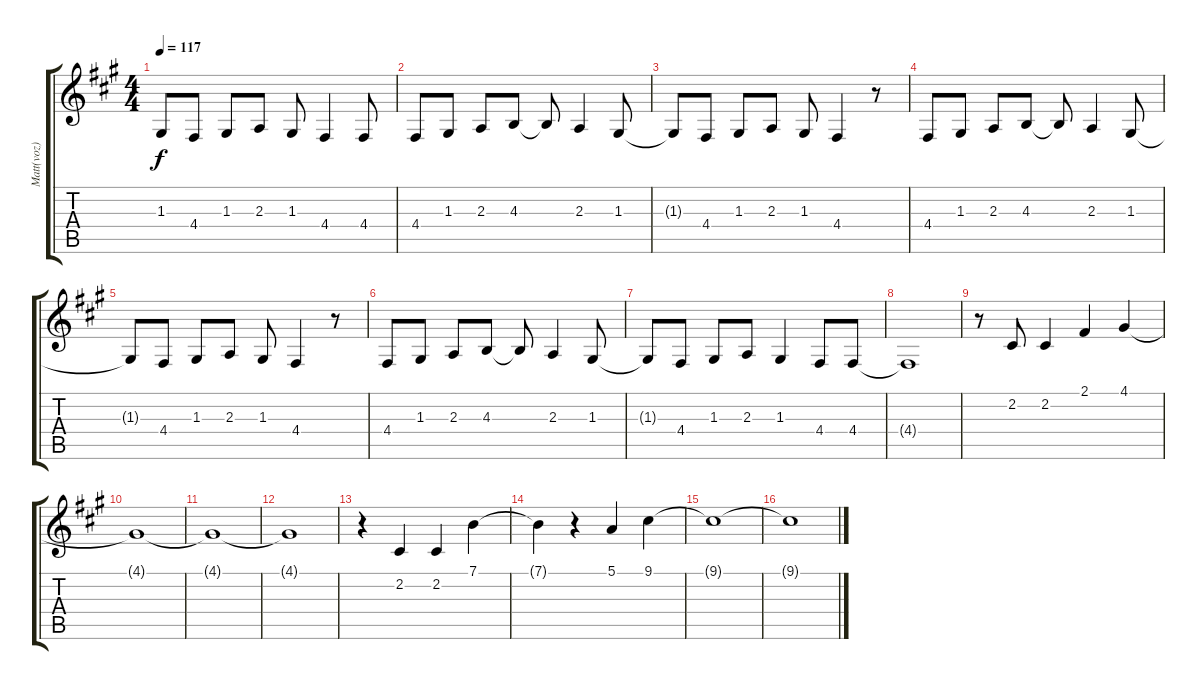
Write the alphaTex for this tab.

\track ("Matt(voz)" "Matt(voz)") {instrument flute}
\staff {score tabs}
\tuning (E4 B3 G3 D3 A2 E2) {hide}
\ts (4 4)
\tempo 117
\clef g2
\ks a
1.3{t}.8{dy f} 4.4.8 1.3.8 2.3.8 1.3.8 4.4.4 4.4.8 |
4.4.8 1.3.8 2.3.8 4.3.8 4.3{t}.8 2.3.4 1.3.8 |
1.3{t}.8 4.4.8 1.3.8 2.3.8 1.3.8 4.4.4 r.8 |
4.4.8 1.3.8 2.3.8 4.3.8 4.3{t}.8 2.3.4 1.3.8 |
1.3{t}.8 4.4.8 1.3.8 2.3.8 1.3.8 4.4.4 r.8 |
4.4.8 1.3.8 2.3.8 4.3.8 4.3{t}.8 2.3.4 1.3.8 |
1.3{t}.8 4.4.8 1.3.8 2.3.8 1.3.4 4.4.8 4.4.8 |
4.4{t}.1 |
r.8 2.2.8 2.2.4 2.1.4 4.1.4 |
4.1{t}.1 |
4.1{t}.1 |
4.1{t}.1 |
r.4 2.2.4 2.2.4 7.1.4 |
7.1{t}.4 r.4 5.1.4 9.1.4 |
9.1{t}.1 |
9.1{t}.1
